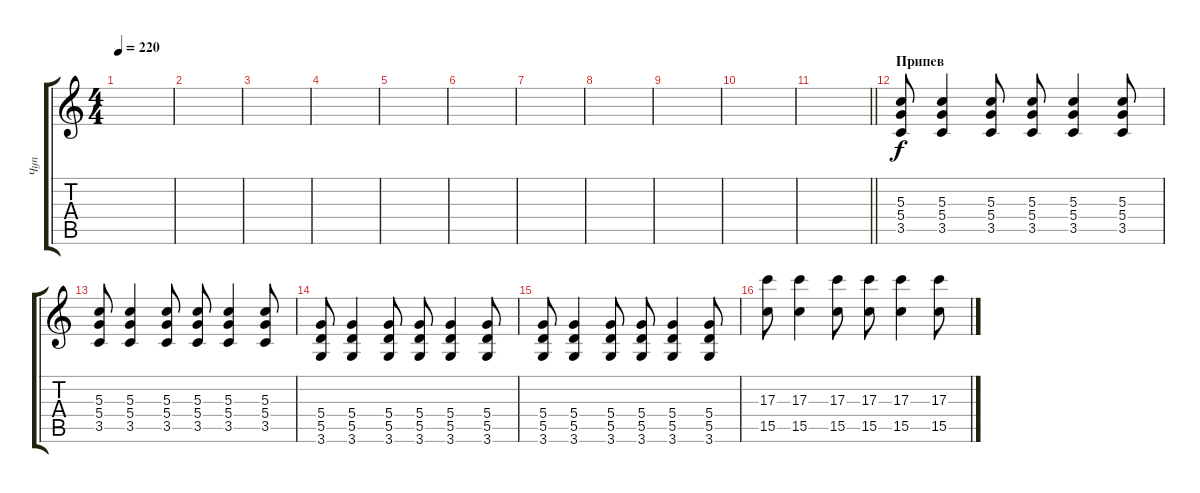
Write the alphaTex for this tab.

\track ("Чуп" "Чуп") {instrument distortionguitar}
\staff {score tabs}
\tuning (E4 B3 G3 D3 A2 E2) {hide}
\ts (4 4)
\tempo 220
\clef g2
\ks c
|
|
|
|
|
|
|
|
|
|
\barLineRight lightlight
|
\section ("" "Припев")
(5.3 5.4 3.5).8 (5.3 5.4 3.5).4 (5.3 5.4 3.5).8 (5.3 5.4 3.5).8 (5.3 5.4 3.5).4 (5.3 5.4 3.5).8 |
(5.3 5.4 3.5).8 (5.3 5.4 3.5).4 (5.3 5.4 3.5).8 (5.3 5.4 3.5).8 (5.3 5.4 3.5).4 (5.3 5.4 3.5).8 |
(5.4 5.5 3.6).8 (5.4 5.5 3.6).4 (5.4 5.5 3.6).8 (5.4 5.5 3.6).8 (5.4 5.5 3.6).4 (5.4 5.5 3.6).8 |
(5.4 5.5 3.6).8 (5.4 5.5 3.6).4 (5.4 5.5 3.6).8 (5.4 5.5 3.6).8 (5.4 5.5 3.6).4 (5.4 5.5 3.6).8 |
(17.3 15.5).8 (17.3 15.5).4 (17.3 15.5).8 (17.3 15.5).8 (17.3 15.5).4 (17.3 15.5).8
